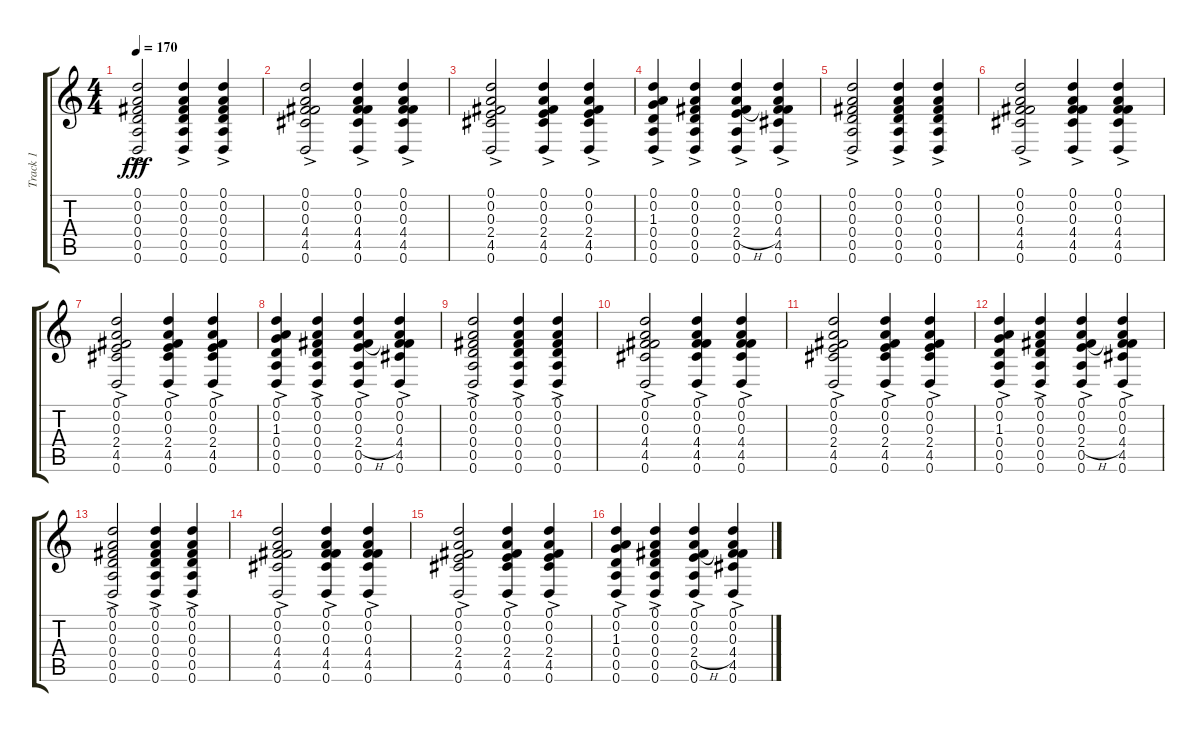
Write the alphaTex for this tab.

\track ("Track 1" "Track 1") {instrument acousticguitarsteel}
\staff {score tabs}
\tuning (D4 A3 Gb3 D3 A2 D2) {hide}
\ts (4 4)
\tempo 170
\clef g2
\ks c
(0.1 0.2 0.3 0.4 0.5 0.6{ac}).2{dy fff} (0.1 0.2 0.3 0.4 0.5 0.6{ac}).4 (0.1 0.2 0.3 0.4 0.5 0.6{ac}).4 |
(0.1 0.2 0.3 4.4 4.5 0.6{ac}).2 (0.1 0.2 0.3 4.4 4.5 0.6{ac}).4 (0.1 0.2 0.3 4.4 4.5 0.6{ac}).4 |
(0.1 0.2 0.3 2.4 4.5 0.6{ac}).2 (0.1 0.2 0.3 2.4 4.5 0.6{ac}).4 (0.1 0.2 0.3 2.4 4.5 0.6{ac}).4 |
(0.1 0.2 1.3 0.4 0.5 0.6{ac}).4 (0.1 0.2 0.3 0.4 0.5 0.6{ac}).4 (0.1 0.2 0.3 2.4{h} 0.5 0.6{ac}).4 (0.1 0.2 0.3 4.4 4.5 0.6{ac}).4 |
(0.1 0.2 0.3 0.4 0.5 0.6{ac}).2 (0.1 0.2 0.3 0.4 0.5 0.6{ac}).4 (0.1 0.2 0.3 0.4 0.5 0.6{ac}).4 |
(0.1 0.2 0.3 4.4 4.5 0.6{ac}).2 (0.1 0.2 0.3 4.4 4.5 0.6{ac}).4 (0.1 0.2 0.3 4.4 4.5 0.6{ac}).4 |
(0.1 0.2 0.3 2.4 4.5 0.6{ac}).2 (0.1 0.2 0.3 2.4 4.5 0.6{ac}).4 (0.1 0.2 0.3 2.4 4.5 0.6{ac}).4 |
(0.1 0.2 1.3 0.4 0.5 0.6{ac}).4 (0.1 0.2 0.3 0.4 0.5 0.6{ac}).4 (0.1 0.2 0.3 2.4{h} 0.5 0.6{ac}).4 (0.1 0.2 0.3 4.4 4.5 0.6{ac}).4 |
(0.1 0.2 0.3 0.4 0.5 0.6{ac}).2 (0.1 0.2 0.3 0.4 0.5 0.6{ac}).4 (0.1 0.2 0.3 0.4 0.5 0.6{ac}).4 |
(0.1 0.2 0.3 4.4 4.5 0.6{ac}).2 (0.1 0.2 0.3 4.4 4.5 0.6{ac}).4 (0.1 0.2 0.3 4.4 4.5 0.6{ac}).4 |
(0.1 0.2 0.3 2.4 4.5 0.6{ac}).2 (0.1 0.2 0.3 2.4 4.5 0.6{ac}).4 (0.1 0.2 0.3 2.4 4.5 0.6{ac}).4 |
(0.1 0.2 1.3 0.4 0.5 0.6{ac}).4 (0.1 0.2 0.3 0.4 0.5 0.6{ac}).4 (0.1 0.2 0.3 2.4{h} 0.5 0.6{ac}).4 (0.1 0.2 0.3 4.4 4.5 0.6{ac}).4 |
(0.1 0.2 0.3 0.4 0.5 0.6{ac}).2 (0.1 0.2 0.3 0.4 0.5 0.6{ac}).4 (0.1 0.2 0.3 0.4 0.5 0.6{ac}).4 |
(0.1 0.2 0.3 4.4 4.5 0.6{ac}).2 (0.1 0.2 0.3 4.4 4.5 0.6{ac}).4 (0.1 0.2 0.3 4.4 4.5 0.6{ac}).4 |
(0.1 0.2 0.3 2.4 4.5 0.6{ac}).2 (0.1 0.2 0.3 2.4 4.5 0.6{ac}).4 (0.1 0.2 0.3 2.4 4.5 0.6{ac}).4 |
(0.1 0.2 1.3 0.4 0.5 0.6{ac}).4 (0.1 0.2 0.3 0.4 0.5 0.6{ac}).4 (0.1 0.2 0.3 2.4{h} 0.5 0.6{ac}).4 (0.1 0.2 0.3 4.4 4.5 0.6{ac}).4
